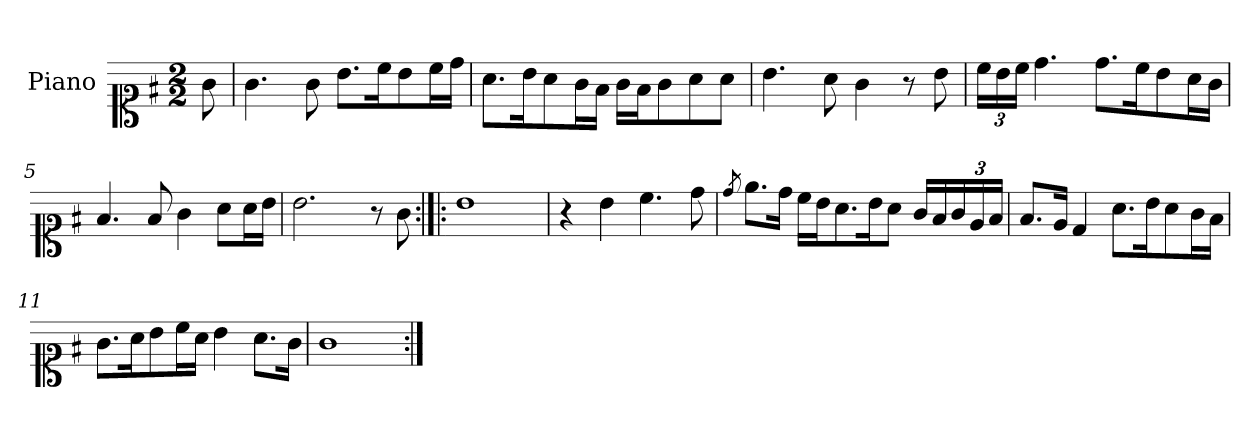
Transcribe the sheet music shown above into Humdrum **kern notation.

**kern
*part1
*staff1
*I"Piano
*I'Pno.
*clefC1
*k[f#]
*M2/2
=
8g\
=1
4.g\
8g\
8.b\L
16cc\K
8b\
16cc\L
16dd\JJ
=2
8.a\L
16b\K
8a\
16g\L
16f#\JJ
16g\LL
16f#\J
8g\
8a\
8a\J
=3
4.b\
8a\
4g\
8r
8b\
=4
*Xbrackettup
24cc\LL
24b\
24cc\JJ
4.dd\
8.dd\L
16cc\K
8b\
16a\L
16g\JJ
=5
4.f#/
8f#/
4g\
8a\L
16a\L
16b\JJ
!!LO:LB:g=z
=6
2.b\
8r
8g\
=7:|!|:
1b
=8
4r
4b\
4.cc\
8dd\
=9
8qdd/
8.ee\L
16dd\Jk
16cc\LL
16b\J
8.a\
16b\K
8a\J
16g/LL
16f#/
24g/
24e/
24f#/JJ
=10
8.f#/L
16e/Jk
4d/
8.a\L
16b\K
8a\
16g\L
16f#\JJ
=11
8.g\L
16a\K
8b\
16cc\L
16a\JJ
4b\
8.a\L
16g\Jk
=12
1g
=:|!
*-
